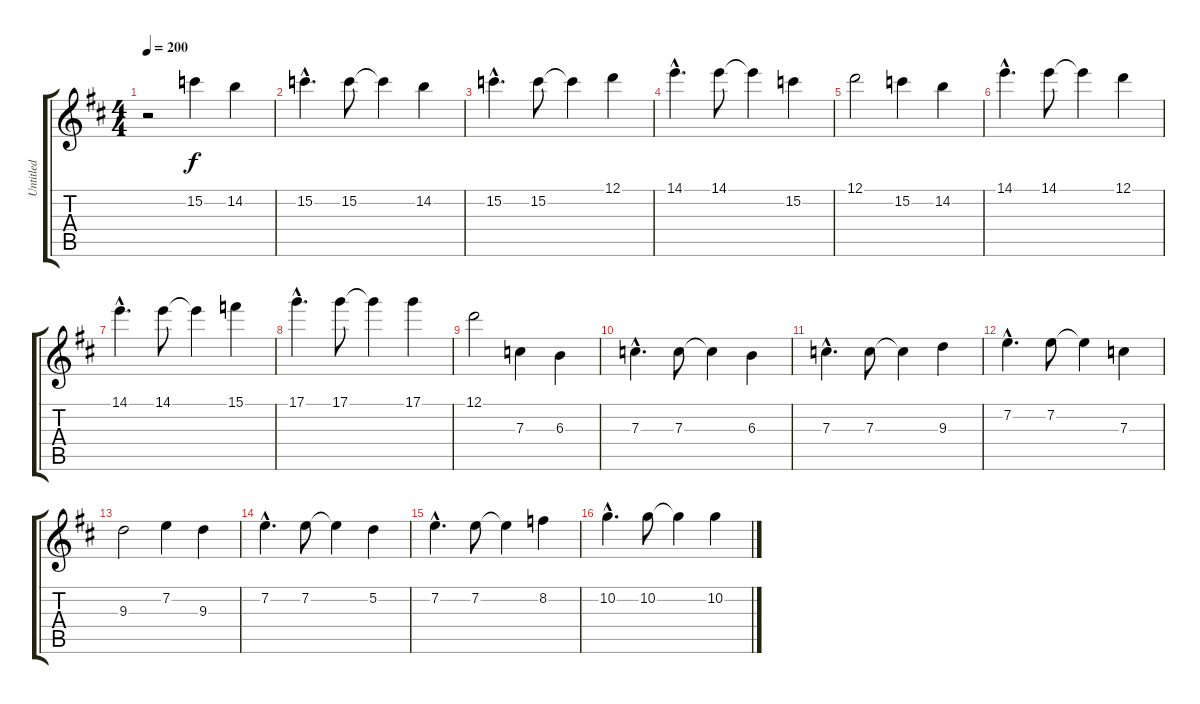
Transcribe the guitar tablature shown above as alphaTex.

\track ("Untitled" "Untitled") {instrument distortionguitar}
\staff {score tabs}
\tuning (D4 A3 F3 C3 G2 D2) {hide}
\ts (4 4)
\tempo 200
\clef g2
\ks d
r.2{dy f instrument distortionguitar} 15.2.4 14.2.4 |
15.2{hac}.4{d} 15.2.8 15.2{t}.4 14.2.4 |
15.2{hac}.4{d} 15.2.8 15.2{t}.4 12.1.4 |
14.1{hac}.4{d} 14.1.8 14.1{t}.4 15.2.4 |
12.1.2 15.2.4 14.2.4 |
14.1{hac}.4{d} 14.1.8 14.1{t}.4 12.1.4 |
14.1{hac}.4{d} 14.1.8 14.1{t}.4 15.1.4 |
17.1{hac}.4{d} 17.1.8 17.1{t}.4 17.1.4 |
12.1.2 7.3.4 6.3.4 |
7.3{hac}.4{d} 7.3.8 7.3{t}.4 6.3.4 |
7.3{hac}.4{d} 7.3.8 7.3{t}.4 9.3.4 |
7.2{hac}.4{d} 7.2.8 7.2{t}.4 7.3.4 |
9.3.2 7.2.4 9.3.4 |
7.2{hac}.4{d} 7.2.8 7.2{t}.4 5.2.4 |
7.2{hac}.4{d} 7.2.8 7.2{t}.4 8.2.4 |
10.2{hac}.4{d} 10.2.8 10.2{t}.4 10.2.4
